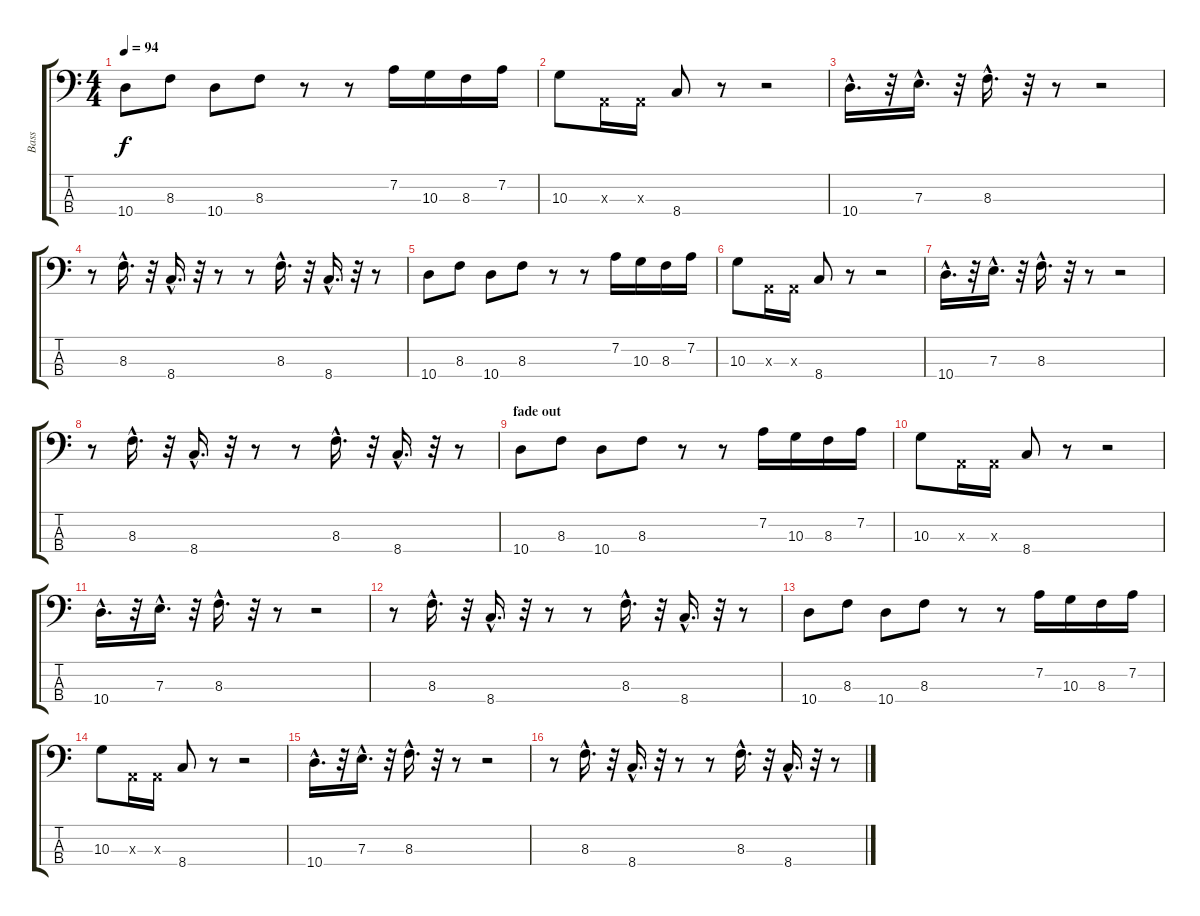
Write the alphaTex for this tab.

\track ("Bass" "Bass") {instrument electricbassfinger}
\staff {score tabs}
\tuning (G2 D2 A1 E1) {hide}
\ts (4 4)
\tempo 94
\clef f4
\ks c
10.4.8{dy f volume 16 instrument electricbassfinger} 8.3.8 10.4.8 8.3.8 r.8 r.8 7.2.16 10.3.16 8.3.16 7.2.16 |
10.3.8 0.3{x}.16 0.3{x}.16 8.4.8 r.8 r.2 |
10.4{hac}.16{d} r.32 7.3{hac}.16{d} r.32 8.3{hac}.16{d} r.32 r.8 r.2 |
r.8 8.3{hac}.16{d} r.32 8.4{hac}.16{d} r.32 r.8 r.8 8.3{hac}.16{d} r.32 8.4{hac}.16{d} r.32 r.8 |
10.4.8{volume 16 instrument electricbassfinger} 8.3.8 10.4.8 8.3.8 r.8 r.8 7.2.16 10.3.16 8.3.16 7.2.16 |
10.3.8 0.3{x}.16 0.3{x}.16 8.4.8 r.8 r.2 |
10.4{hac}.16{d} r.32 7.3{hac}.16{d} r.32 8.3{hac}.16{d} r.32 r.8 r.2 |
r.8 8.3{hac}.16{d} r.32 8.4{hac}.16{d} r.32 r.8 r.8 8.3{hac}.16{d} r.32 8.4{hac}.16{d} r.32 r.8 |
\section ("" "fade out")
10.4.8{volume 12} 8.3.8 10.4.8 8.3.8 r.8 r.8 7.2.16 10.3.16 8.3.16 7.2.16 |
10.3.8 0.3{x}.16 0.3{x}.16 8.4.8 r.8 r.2 |
10.4{hac}.16{d volume 8} r.32 7.3{hac}.16{d} r.32 8.3{hac}.16{d} r.32 r.8 r.2 |
r.8 8.3{hac}.16{d} r.32 8.4{hac}.16{d} r.32 r.8 r.8 8.3{hac}.16{d} r.32 8.4{hac}.16{d} r.32 r.8 |
10.4.8{volume 4} 8.3.8 10.4.8 8.3.8 r.8 r.8 7.2.16 10.3.16 8.3.16 7.2.16 |
10.3.8 0.3{x}.16 0.3{x}.16 8.4.8 r.8 r.2 |
10.4{hac}.16{d volume 0} r.32 7.3{hac}.16{d} r.32 8.3{hac}.16{d} r.32 r.8 r.2 |
r.8 8.3{hac}.16{d} r.32 8.4{hac}.16{d} r.32 r.8 r.8 8.3{hac}.16{d} r.32 8.4{hac}.16{d} r.32 r.8
